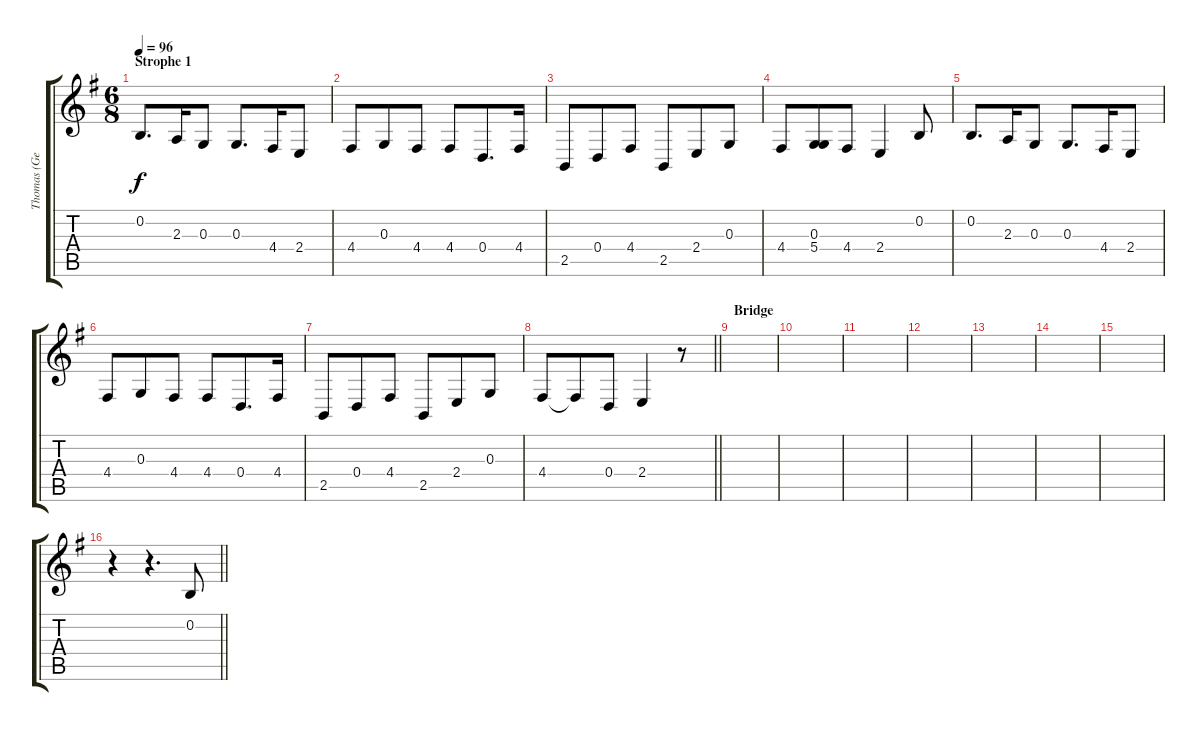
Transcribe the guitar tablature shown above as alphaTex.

\track ("Thomas (Gesang)" "Thomas (Ge") {instrument tenorsax}
\staff {score tabs}
\tuning (E4 B3 G3 D3 A2 E2) {hide}
\ts (6 8)
\section ("" "Strophe 1")
\tempo 96
\clef g2
\ks g
0.2.8{d dy f} 2.3.16 0.3.8 0.3.8{d} 4.4.16 2.4.8 |
4.4.8 0.3.8 4.4.8 4.4.8 0.4.8{d} 4.4.16 |
2.5.8 0.4.8 4.4.8 2.5.8 2.4.8 0.3.8 |
4.4.8 (0.3 5.4).8 4.4.8 2.4.4 0.2.8 |
0.2.8{d} 2.3.16 0.3.8 0.3.8{d} 4.4.16 2.4.8 |
4.4.8 0.3.8 4.4.8 4.4.8 0.4.8{d} 4.4.16 |
2.5.8 0.4.8 4.4.8 2.5.8 2.4.8 0.3.8 |
\barLineRight lightlight
4.4.8 4.4{t}.8 0.4.8 2.4.4 r.8 |
\section ("" "Bridge")
|
|
|
|
|
|
|
\barLineRight lightlight
r.4 r.4{d} 0.2.8
